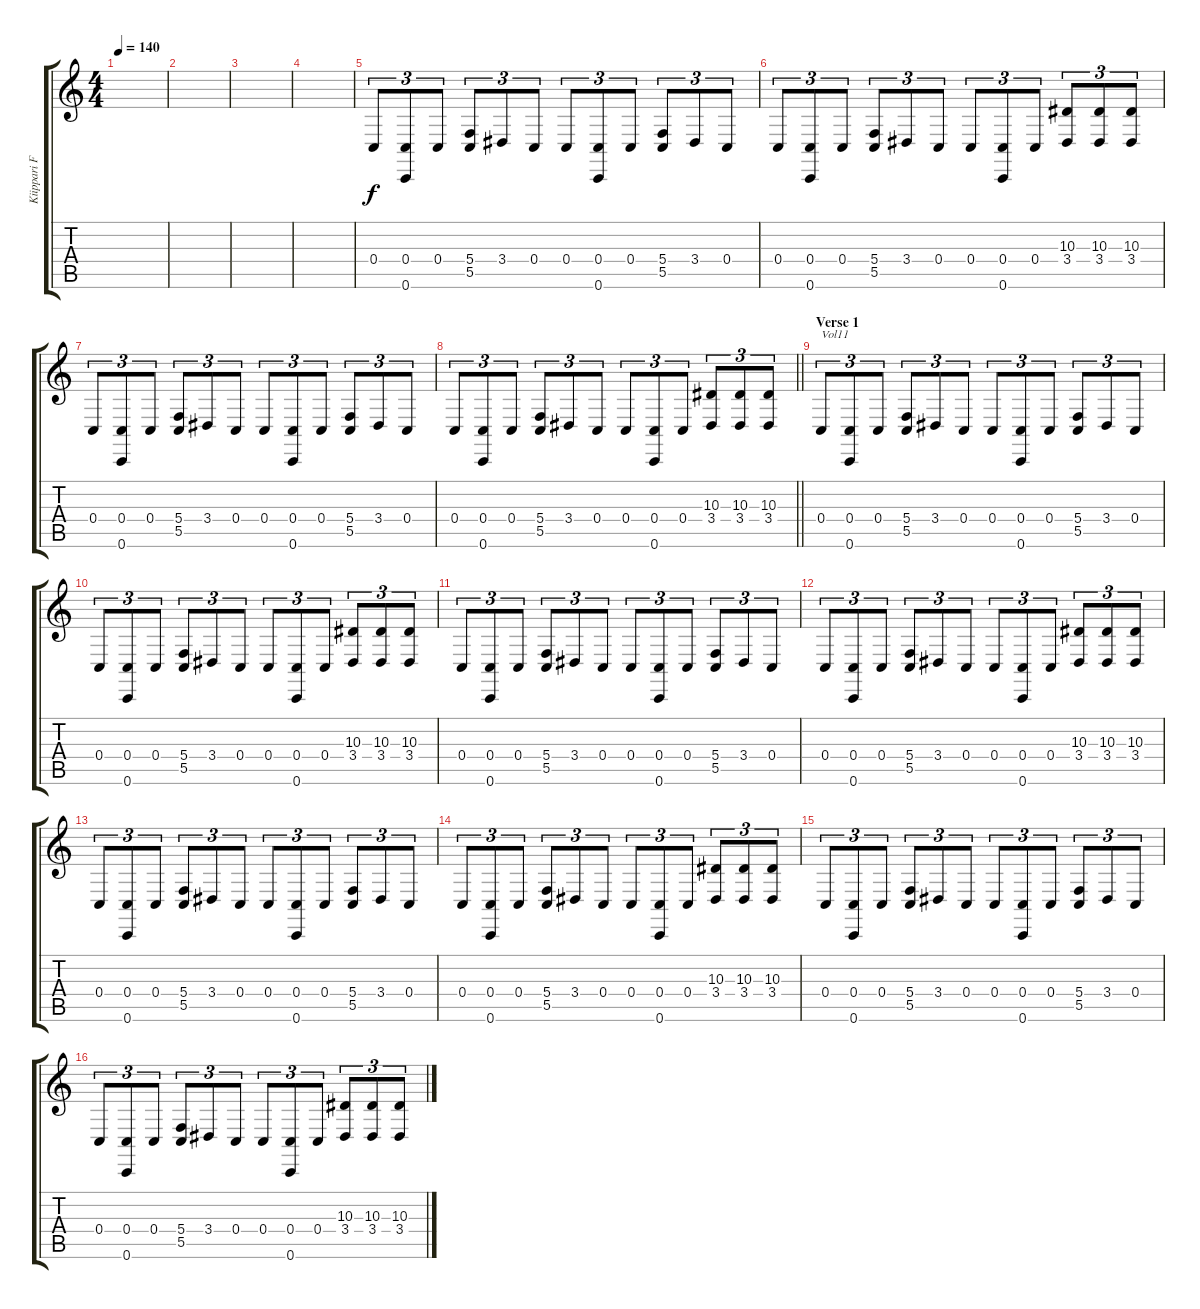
\track ("Kiippari FX" "Kiippari F") {instrument lead2sawtooth}
\staff {score tabs}
\tuning (D4 A3 F3 C3 G2 C2) {hide}
\ts (4 4)
\tempo 140
\clef g2
\ks c
|
|
|
|
0.4.8{tu (3 2)} (0.4 0.6).8{tu (3 2)} 0.4.8{tu (3 2)} (5.4 5.5).8{tu (3 2)} 3.4.8{tu (3 2)} 0.4.8{tu (3 2)} 0.4.8{tu (3 2)} (0.4 0.6).8{tu (3 2)} 0.4.8{tu (3 2)} (5.4 5.5).8{tu (3 2)} 3.4.8{tu (3 2)} 0.4.8{tu (3 2)} |
0.4.8{tu (3 2)} (0.4 0.6).8{tu (3 2)} 0.4.8{tu (3 2)} (5.4 5.5).8{tu (3 2)} 3.4.8{tu (3 2)} 0.4.8{tu (3 2)} 0.4.8{tu (3 2)} (0.4 0.6).8{tu (3 2)} 0.4.8{tu (3 2)} (10.3 3.4).8{tu (3 2)} (10.3 3.4).8{tu (3 2)} (10.3 3.4).8{tu (3 2)} |
0.4.8{tu (3 2)} (0.4 0.6).8{tu (3 2)} 0.4.8{tu (3 2)} (5.4 5.5).8{tu (3 2)} 3.4.8{tu (3 2)} 0.4.8{tu (3 2)} 0.4.8{tu (3 2)} (0.4 0.6).8{tu (3 2)} 0.4.8{tu (3 2)} (5.4 5.5).8{tu (3 2)} 3.4.8{tu (3 2)} 0.4.8{tu (3 2)} |
\barLineRight lightlight
0.4.8{tu (3 2)} (0.4 0.6).8{tu (3 2)} 0.4.8{tu (3 2)} (5.4 5.5).8{tu (3 2)} 3.4.8{tu (3 2)} 0.4.8{tu (3 2)} 0.4.8{tu (3 2)} (0.4 0.6).8{tu (3 2)} 0.4.8{tu (3 2)} (10.3 3.4).8{tu (3 2)} (10.3 3.4).8{tu (3 2)} (10.3 3.4).8{tu (3 2)} |
\section ("" "Verse 1")
0.4.8{tu (3 2) txt "Vol11" volume 11} (0.4 0.6).8{tu (3 2)} 0.4.8{tu (3 2)} (5.4 5.5).8{tu (3 2)} 3.4.8{tu (3 2)} 0.4.8{tu (3 2)} 0.4.8{tu (3 2)} (0.4 0.6).8{tu (3 2)} 0.4.8{tu (3 2)} (5.4 5.5).8{tu (3 2)} 3.4.8{tu (3 2)} 0.4.8{tu (3 2)} |
0.4.8{tu (3 2)} (0.4 0.6).8{tu (3 2)} 0.4.8{tu (3 2)} (5.4 5.5).8{tu (3 2)} 3.4.8{tu (3 2)} 0.4.8{tu (3 2)} 0.4.8{tu (3 2)} (0.4 0.6).8{tu (3 2)} 0.4.8{tu (3 2)} (10.3 3.4).8{tu (3 2)} (10.3 3.4).8{tu (3 2)} (10.3 3.4).8{tu (3 2)} |
0.4.8{tu (3 2)} (0.4 0.6).8{tu (3 2)} 0.4.8{tu (3 2)} (5.4 5.5).8{tu (3 2)} 3.4.8{tu (3 2)} 0.4.8{tu (3 2)} 0.4.8{tu (3 2)} (0.4 0.6).8{tu (3 2)} 0.4.8{tu (3 2)} (5.4 5.5).8{tu (3 2)} 3.4.8{tu (3 2)} 0.4.8{tu (3 2)} |
0.4.8{tu (3 2)} (0.4 0.6).8{tu (3 2)} 0.4.8{tu (3 2)} (5.4 5.5).8{tu (3 2)} 3.4.8{tu (3 2)} 0.4.8{tu (3 2)} 0.4.8{tu (3 2)} (0.4 0.6).8{tu (3 2)} 0.4.8{tu (3 2)} (10.3 3.4).8{tu (3 2)} (10.3 3.4).8{tu (3 2)} (10.3 3.4).8{tu (3 2)} |
0.4.8{tu (3 2)} (0.4 0.6).8{tu (3 2)} 0.4.8{tu (3 2)} (5.4 5.5).8{tu (3 2)} 3.4.8{tu (3 2)} 0.4.8{tu (3 2)} 0.4.8{tu (3 2)} (0.4 0.6).8{tu (3 2)} 0.4.8{tu (3 2)} (5.4 5.5).8{tu (3 2)} 3.4.8{tu (3 2)} 0.4.8{tu (3 2)} |
0.4.8{tu (3 2)} (0.4 0.6).8{tu (3 2)} 0.4.8{tu (3 2)} (5.4 5.5).8{tu (3 2)} 3.4.8{tu (3 2)} 0.4.8{tu (3 2)} 0.4.8{tu (3 2)} (0.4 0.6).8{tu (3 2)} 0.4.8{tu (3 2)} (10.3 3.4).8{tu (3 2)} (10.3 3.4).8{tu (3 2)} (10.3 3.4).8{tu (3 2)} |
0.4.8{tu (3 2)} (0.4 0.6).8{tu (3 2)} 0.4.8{tu (3 2)} (5.4 5.5).8{tu (3 2)} 3.4.8{tu (3 2)} 0.4.8{tu (3 2)} 0.4.8{tu (3 2)} (0.4 0.6).8{tu (3 2)} 0.4.8{tu (3 2)} (5.4 5.5).8{tu (3 2)} 3.4.8{tu (3 2)} 0.4.8{tu (3 2)} |
0.4.8{tu (3 2)} (0.4 0.6).8{tu (3 2)} 0.4.8{tu (3 2)} (5.4 5.5).8{tu (3 2)} 3.4.8{tu (3 2)} 0.4.8{tu (3 2)} 0.4.8{tu (3 2)} (0.4 0.6).8{tu (3 2)} 0.4.8{tu (3 2)} (10.3 3.4).8{tu (3 2)} (10.3 3.4).8{tu (3 2)} (10.3 3.4).8{tu (3 2)}
